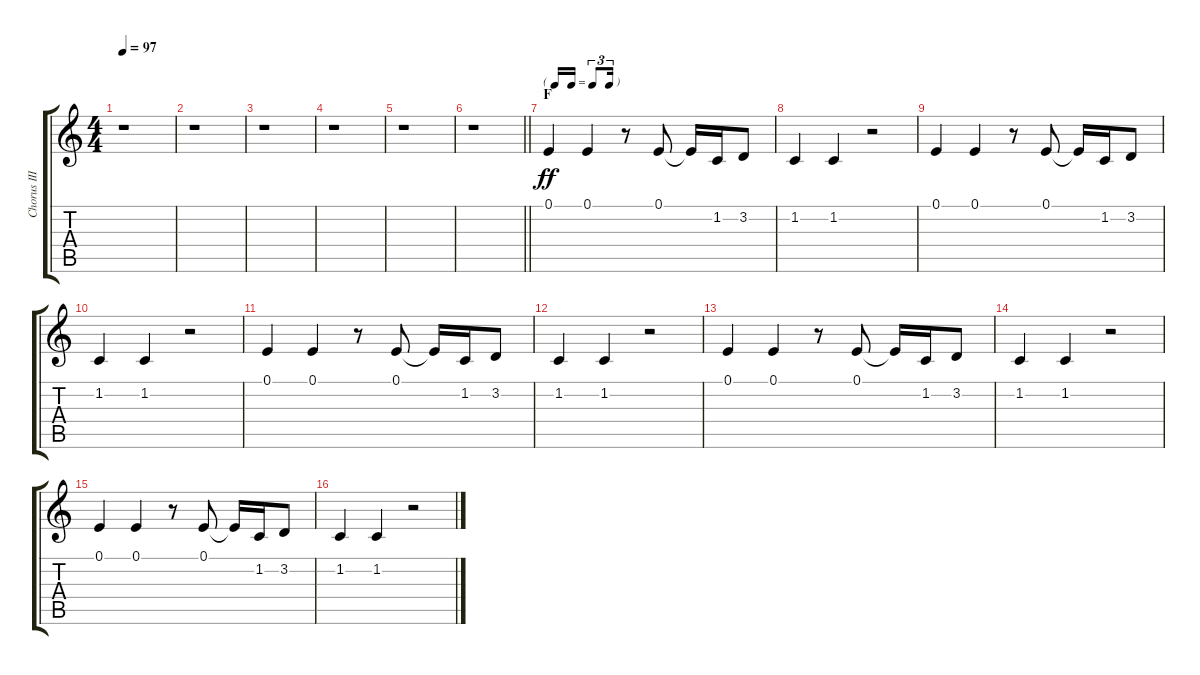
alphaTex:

\track ("Chorus III" "Chorus III") {instrument voiceoohs}
\staff {score tabs}
\tuning (E4 B3 G3 D3 A2 E2) {hide}
\ts (4 4)
\tempo 97
\clef g2
\ks c
r.1{dy ff} |
r.1 |
r.1 |
r.1 |
r.1 |
\barLineRight lightlight
r.1 |
\tf triplet16th
\section ("" "F")
0.1.4 0.1.4 r.8 0.1.8 0.1{t}.16 1.2.16 3.2.8 |
1.2.4 1.2.4 r.2 |
0.1.4 0.1.4 r.8 0.1.8 0.1{t}.16 1.2.16 3.2.8 |
1.2.4 1.2.4 r.2 |
0.1.4 0.1.4 r.8 0.1.8 0.1{t}.16 1.2.16 3.2.8 |
1.2.4 1.2.4 r.2 |
0.1.4 0.1.4 r.8 0.1.8 0.1{t}.16 1.2.16 3.2.8 |
1.2.4 1.2.4 r.2 |
0.1.4 0.1.4 r.8 0.1.8 0.1{t}.16 1.2.16 3.2.8 |
1.2.4 1.2.4 r.2
